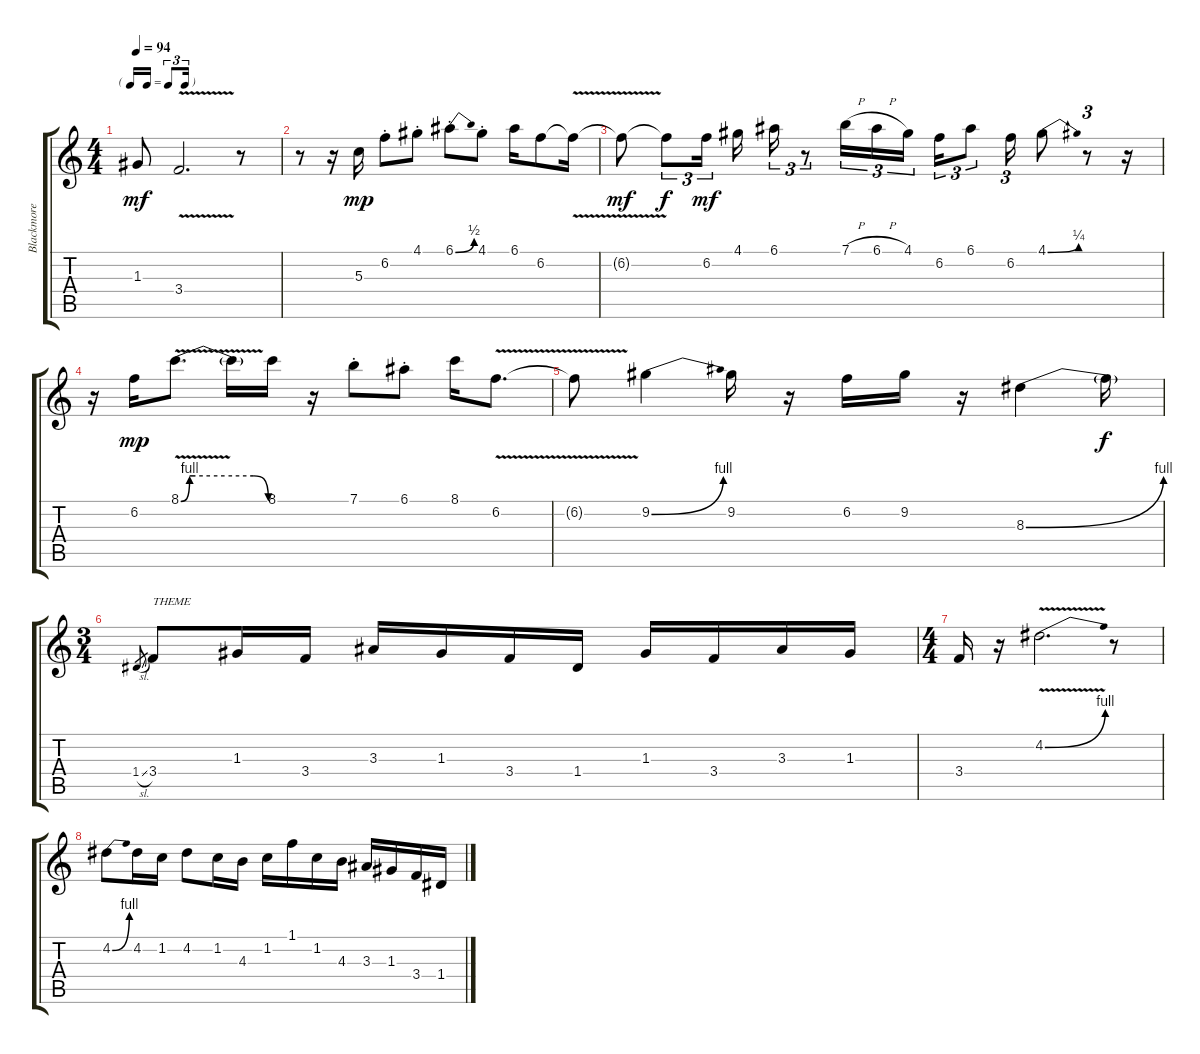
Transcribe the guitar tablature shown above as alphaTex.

\track ("Blackmore Combined" "Blackmore ") {instrument overdrivenguitar}
\staff {score tabs}
\tuning (E4 B3 G3 D3 A2 E2) {hide}
\ts (4 4)
\tf triplet16th
\tempo 94
\clef g2
\ks c
1.3.8{dy mf} 3.4{v}.2{d} r.8 |
r.8 r.16 5.3.16{dy mp} 6.2{st}.8 4.1{st}.8 6.1{be (bend 0 0 60 2) st}.8 4.1{st}.8 6.1.16 6.2.8 6.2{v t}.16 |
6.2{t}.8{dy mf} 6.2{t}.8{tu (3 2) dy f} 6.2.16{tu (3 2) dy mf} 4.1.16 6.1.16{tu (3 2)} r.8{tu (3 2)} 7.1{h}.16{tu (3 2)} 6.1{h}.16{tu (3 2)} 4.1.16{tu (3 2) beam splitsecondary} 6.2.16{tu (3 2)} 6.1.8{tu (3 2)} 6.2.16{tu (3 2)} 4.1{be (bend 0 0 60 1)}.8 r.8{tu (3 2)} r.16 |
r.16 6.2.16{dy mp} 8.1{be (custom 0 0 6 4 10 4 20 4 30 4 45 4 50 4 60 0) v}.8{d} 8.1{t}.16 8.1.16 r.16 7.1{st}.8 6.1{st}.8 8.1.16 6.2{v}.8{d} |
6.2{t}.8 9.2{be (bend 0 0 60 4)}.4 9.2.16 r.16 6.2.16 9.2.16 r.16 8.3{be (bend 0 0 60 4)}.4 8.3{t}.16{dy f} |
\ts (3 4)
1.4{sl}.8{gr} 3.4.8{txt "THEME" volume 8 instrument overdrivenguitar} 1.3.16 3.4.16 3.3.16 1.3.16 3.4.16 1.4.16 1.3.16 3.4.16 3.3.16 1.3.16 |
\ts (4 4)
3.4.16 r.16 4.2{be (bend 0 0 60 4) v}.2{d} r.8 |
4.2{be (bend 0 0 60 4)}.8 4.2.16 1.2.16 4.2.8 1.2.16 4.3.16 1.2.16 1.1.16 1.2.16 4.3.16 3.3.16 1.3.16 3.4.16 1.4.16
